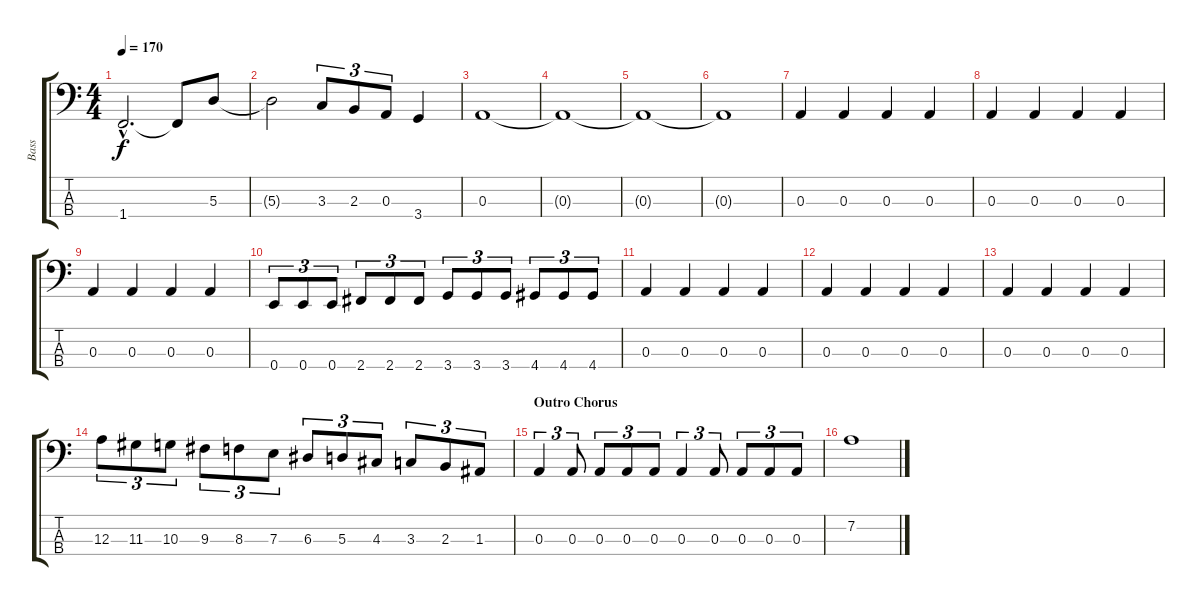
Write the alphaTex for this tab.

\track ("Bass" "Bass") {instrument electricbasspick}
\staff {score tabs}
\tuning (G2 D2 A1 E1) {hide}
\ts (4 4)
\tempo 170
\clef f4
\ks c
1.4{hac}.2{d dy f} 1.4{t}.8 5.3.8 |
5.3{t}.2 3.3.8{tu (3 2)} 2.3.8{tu (3 2)} 0.3.8{tu (3 2)} 3.4.4 |
0.3.1 |
0.3{t}.1 |
0.3{t}.1 |
0.3{t}.1 |
0.3.4 0.3.4 0.3.4 0.3.4 |
0.3.4 0.3.4 0.3.4 0.3.4 |
0.3.4 0.3.4 0.3.4 0.3.4 |
0.4.8{tu (3 2)} 0.4.8{tu (3 2)} 0.4.8{tu (3 2)} 2.4.8{tu (3 2)} 2.4.8{tu (3 2)} 2.4.8{tu (3 2)} 3.4.8{tu (3 2)} 3.4.8{tu (3 2)} 3.4.8{tu (3 2)} 4.4.8{tu (3 2)} 4.4.8{tu (3 2)} 4.4.8{tu (3 2)} |
0.3.4 0.3.4 0.3.4 0.3.4 |
0.3.4 0.3.4 0.3.4 0.3.4 |
0.3.4 0.3.4 0.3.4 0.3.4 |
12.3.8{tu (3 2)} 11.3.8{tu (3 2)} 10.3.8{tu (3 2)} 9.3.8{tu (3 2)} 8.3.8{tu (3 2)} 7.3.8{tu (3 2)} 6.3.8{tu (3 2)} 5.3.8{tu (3 2)} 4.3.8{tu (3 2)} 3.3.8{tu (3 2)} 2.3.8{tu (3 2)} 1.3.8{tu (3 2)} |
\section ("" "Outro Chorus")
0.3.4{tu (3 2)} 0.3.8{tu (3 2)} 0.3.8{tu (3 2)} 0.3.8{tu (3 2)} 0.3.8{tu (3 2)} 0.3.4{tu (3 2)} 0.3.8{tu (3 2)} 0.3.8{tu (3 2)} 0.3.8{tu (3 2)} 0.3.8{tu (3 2)} |
7.2.1
